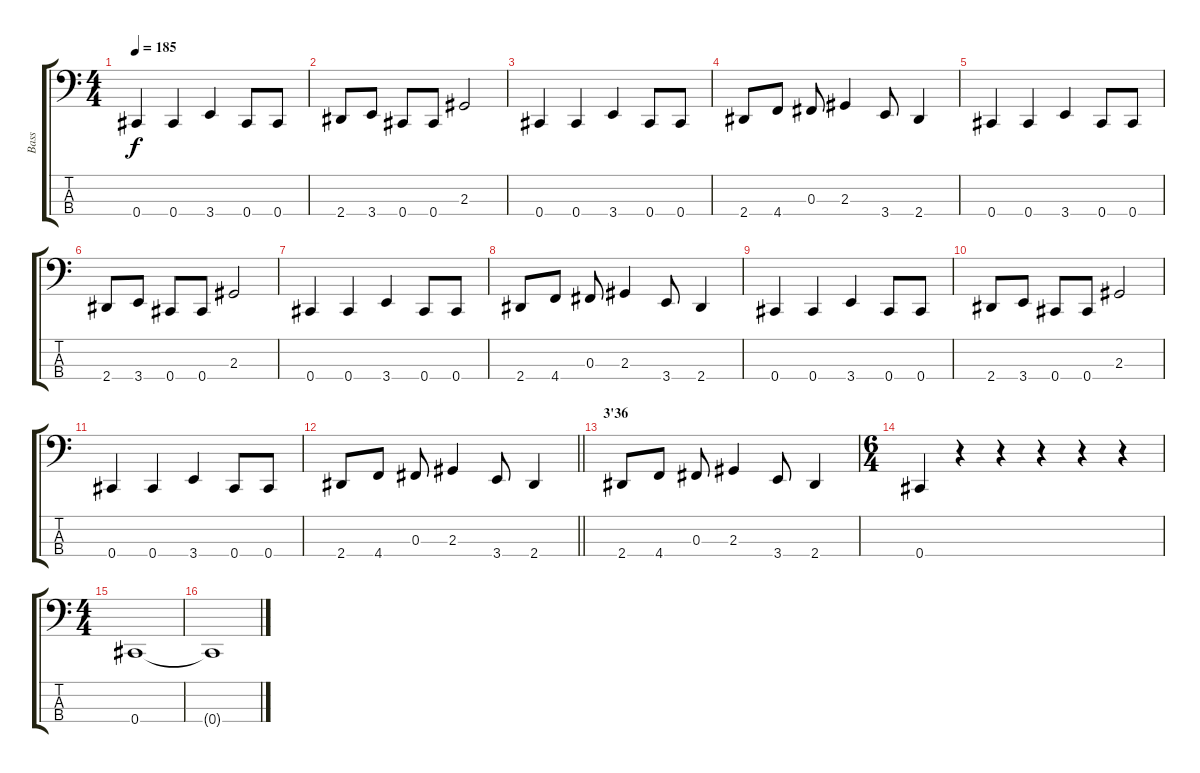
\track ("Bass" "Bass") {instrument electricbassfinger}
\staff {score tabs}
\tuning (E2 B1 Gb1 Db1) {hide}
\ts (4 4)
\tempo 185
\clef f4
\ks c
0.4.4{dy f} 0.4.4 3.4.4 0.4.8 0.4.8 |
2.4.8 3.4.8 0.4.8 0.4.8 2.3.2 |
0.4.4 0.4.4 3.4.4 0.4.8 0.4.8 |
2.4.8 4.4.8 0.3.8 2.3.4 3.4.8 2.4.4 |
0.4.4 0.4.4 3.4.4 0.4.8 0.4.8 |
2.4.8 3.4.8 0.4.8 0.4.8 2.3.2 |
0.4.4 0.4.4 3.4.4 0.4.8 0.4.8 |
2.4.8 4.4.8 0.3.8 2.3.4 3.4.8 2.4.4 |
0.4.4 0.4.4 3.4.4 0.4.8 0.4.8 |
2.4.8 3.4.8 0.4.8 0.4.8 2.3.2 |
0.4.4 0.4.4 3.4.4 0.4.8 0.4.8 |
\barLineRight lightlight
2.4.8 4.4.8 0.3.8 2.3.4 3.4.8 2.4.4 |
\section ("" "3'36")
2.4.8 4.4.8 0.3.8 2.3.4 3.4.8 2.4.4 |
\ts (6 4)
0.4.4 r.4 r.4 r.4 r.4 r.4 |
\ts (4 4)
0.4.1{volume 0} |
0.4{t}.1
